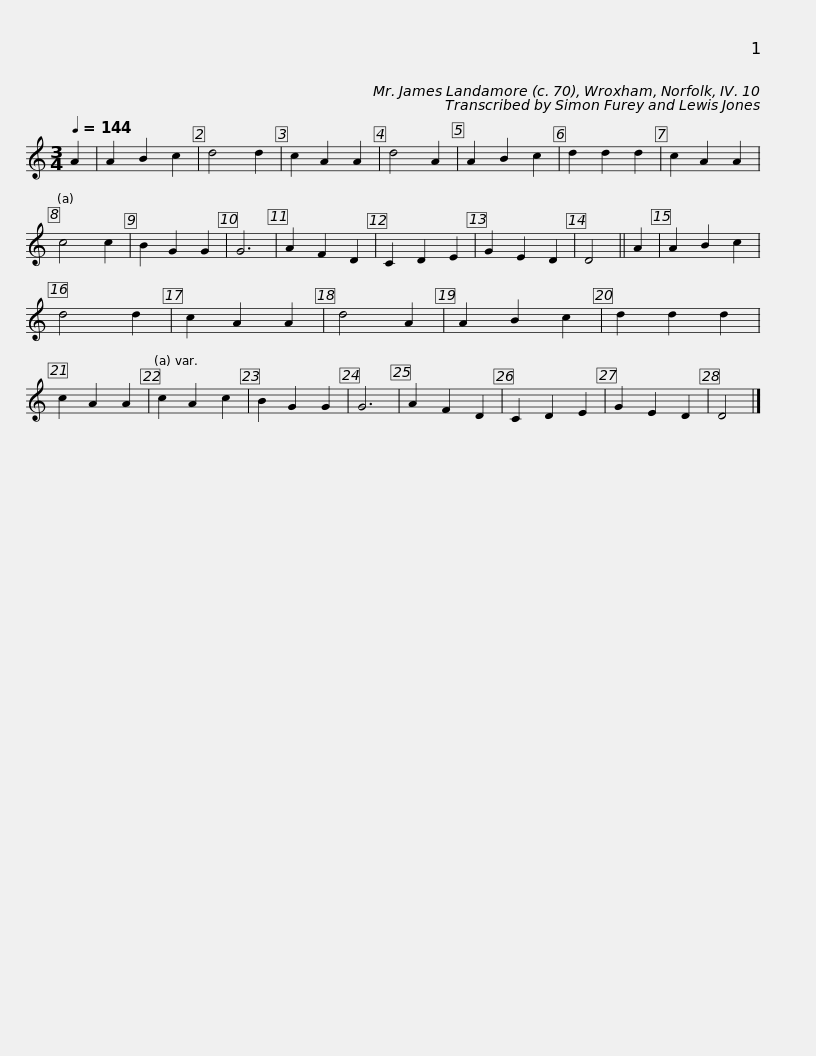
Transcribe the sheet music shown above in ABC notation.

X:1
L:1/8
Q:1/4=144
M:3/4
I:linebreak $
K:C
V:1 treble
V:1
 A2 | A2 B2 c2 | d4 d2 | c2 A2 A2 | d4 A2 | %5
 A2 B2 c2 | d2 d2 d2 | c2 A2 A2 |$ c4 c2 | B2 G2 G2 | %10
 G6 | A2 F2 D2 | C2 D2 E2 | G2 E2 D2 | D4 ||$ %15
 A2 | A2 B2 c2 | d4 d2 | c2 A2 A2 | d4 A2 | %20
 A2 B2 c2 | d2 d2 d2 | c2 A2 A2 |$ c2 A2 c2 | B2 G2 G2 | %25
 G6 | A2 F2 D2 | C2 D2 E2 | G2 E2 D2 | D4 |] %30
